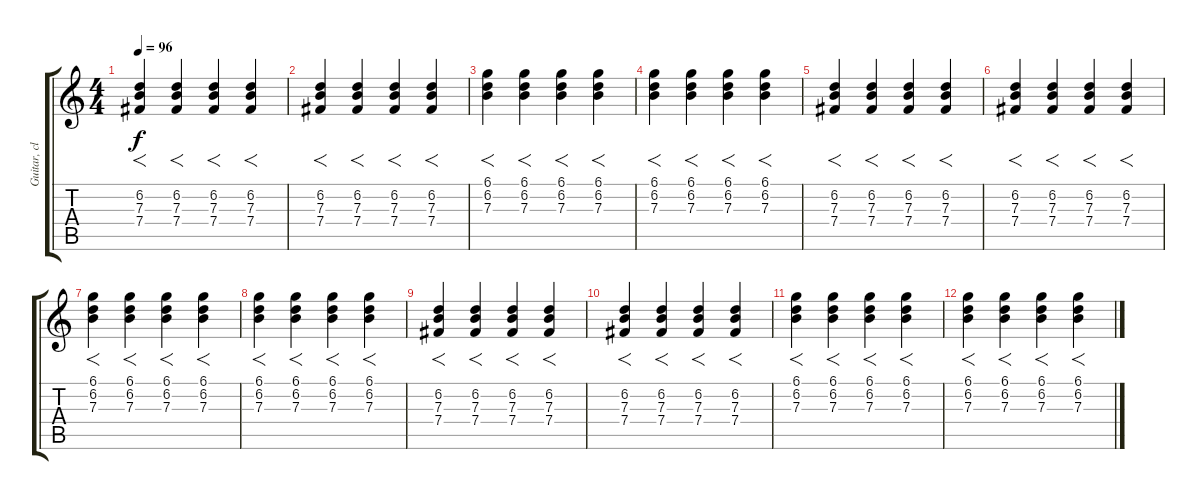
\track ("Guitar, clean" "Guitar, cl") {instrument electricguitarclean}
\staff {score tabs}
\tuning (Db4 Ab3 E3 B2 Gb2 B1) {hide}
\ts (4 4)
\tempo 96
\clef g2
\ks c
(6.2 7.3 7.4).4{f dy f} (6.2 7.3 7.4).4{f} (6.2 7.3 7.4).4{f} (6.2 7.3 7.4).4{f} |
(6.2 7.3 7.4).4{f} (6.2 7.3 7.4).4{f} (6.2 7.3 7.4).4{f} (6.2 7.3 7.4).4{f} |
(6.1 6.2 7.3).4{f} (6.1 6.2 7.3).4{f} (6.1 6.2 7.3).4{f} (6.1 6.2 7.3).4{f} |
(6.1 6.2 7.3).4{f} (6.1 6.2 7.3).4{f} (6.1 6.2 7.3).4{f} (6.1 6.2 7.3).4{f} |
(6.2 7.3 7.4).4{f} (6.2 7.3 7.4).4{f} (6.2 7.3 7.4).4{f} (6.2 7.3 7.4).4{f} |
(6.2 7.3 7.4).4{f} (6.2 7.3 7.4).4{f} (6.2 7.3 7.4).4{f} (6.2 7.3 7.4).4{f} |
(6.1 6.2 7.3).4{f} (6.1 6.2 7.3).4{f} (6.1 6.2 7.3).4{f} (6.1 6.2 7.3).4{f} |
(6.1 6.2 7.3).4{f} (6.1 6.2 7.3).4{f} (6.1 6.2 7.3).4{f} (6.1 6.2 7.3).4{f} |
(6.2 7.3 7.4).4{f} (6.2 7.3 7.4).4{f} (6.2 7.3 7.4).4{f} (6.2 7.3 7.4).4{f} |
(6.2 7.3 7.4).4{f} (6.2 7.3 7.4).4{f} (6.2 7.3 7.4).4{f} (6.2 7.3 7.4).4{f} |
(6.1 6.2 7.3).4{f} (6.1 6.2 7.3).4{f} (6.1 6.2 7.3).4{f} (6.1 6.2 7.3).4{f} |
(6.1 6.2 7.3).4{f} (6.1 6.2 7.3).4{f} (6.1 6.2 7.3).4{f} (6.1 6.2 7.3).4{f}
